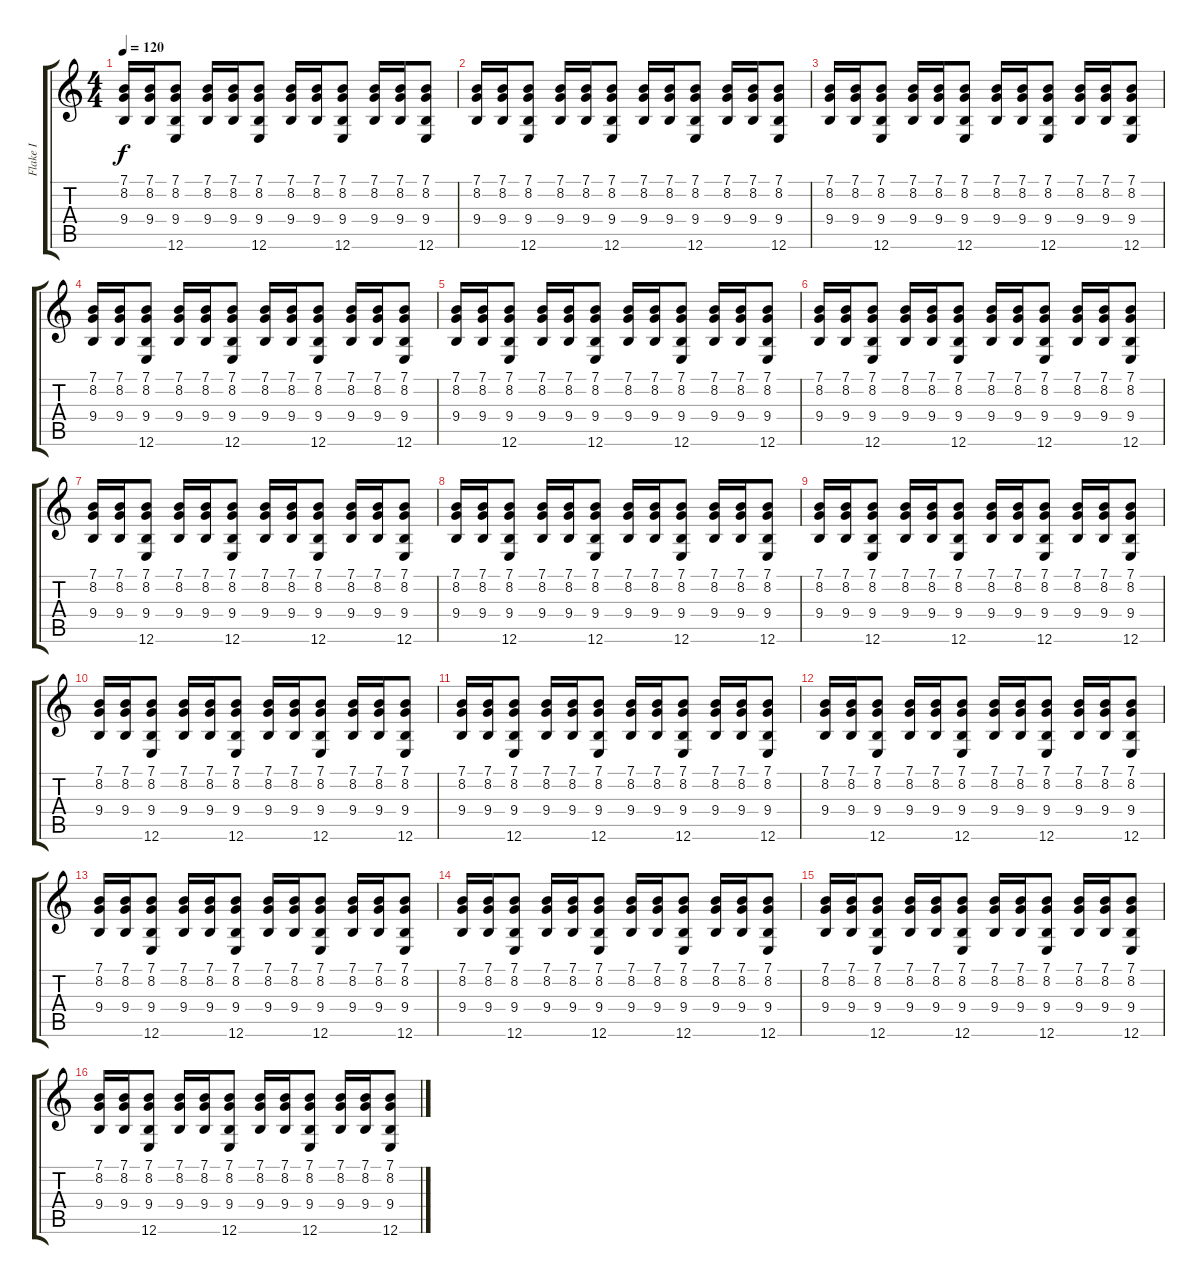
\track ("Flake I" "Flake I") {instrument fx1rain}
\staff {score tabs}
\tuning (E4 B3 G3 D3 A2 E2) {hide}
\ts (4 4)
\tempo 120
\clef g2
\ks c
(7.1 8.2 9.4).16{dy f} (7.1 8.2 9.4).16 (7.1 8.2 9.4 12.6).8 (7.1 8.2 9.4).16 (7.1 8.2 9.4).16 (7.1 8.2 9.4 12.6).8 (7.1 8.2 9.4).16 (7.1 8.2 9.4).16 (7.1 8.2 9.4 12.6).8 (7.1 8.2 9.4).16 (7.1 8.2 9.4).16 (7.1 8.2 9.4 12.6).8 |
(7.1 8.2 9.4).16 (7.1 8.2 9.4).16 (7.1 8.2 9.4 12.6).8 (7.1 8.2 9.4).16 (7.1 8.2 9.4).16 (7.1 8.2 9.4 12.6).8 (7.1 8.2 9.4).16 (7.1 8.2 9.4).16 (7.1 8.2 9.4 12.6).8 (7.1 8.2 9.4).16 (7.1 8.2 9.4).16 (7.1 8.2 9.4 12.6).8 |
(7.1 8.2 9.4).16 (7.1 8.2 9.4).16 (7.1 8.2 9.4 12.6).8 (7.1 8.2 9.4).16 (7.1 8.2 9.4).16 (7.1 8.2 9.4 12.6).8 (7.1 8.2 9.4).16 (7.1 8.2 9.4).16 (7.1 8.2 9.4 12.6).8 (7.1 8.2 9.4).16 (7.1 8.2 9.4).16 (7.1 8.2 9.4 12.6).8 |
(7.1 8.2 9.4).16 (7.1 8.2 9.4).16 (7.1 8.2 9.4 12.6).8 (7.1 8.2 9.4).16 (7.1 8.2 9.4).16 (7.1 8.2 9.4 12.6).8 (7.1 8.2 9.4).16 (7.1 8.2 9.4).16 (7.1 8.2 9.4 12.6).8 (7.1 8.2 9.4).16 (7.1 8.2 9.4).16 (7.1 8.2 9.4 12.6).8 |
(7.1 8.2 9.4).16 (7.1 8.2 9.4).16 (7.1 8.2 9.4 12.6).8 (7.1 8.2 9.4).16 (7.1 8.2 9.4).16 (7.1 8.2 9.4 12.6).8 (7.1 8.2 9.4).16 (7.1 8.2 9.4).16 (7.1 8.2 9.4 12.6).8 (7.1 8.2 9.4).16 (7.1 8.2 9.4).16 (7.1 8.2 9.4 12.6).8 |
(7.1 8.2 9.4).16 (7.1 8.2 9.4).16 (7.1 8.2 9.4 12.6).8 (7.1 8.2 9.4).16 (7.1 8.2 9.4).16 (7.1 8.2 9.4 12.6).8 (7.1 8.2 9.4).16 (7.1 8.2 9.4).16 (7.1 8.2 9.4 12.6).8 (7.1 8.2 9.4).16 (7.1 8.2 9.4).16 (7.1 8.2 9.4 12.6).8 |
(7.1 8.2 9.4).16 (7.1 8.2 9.4).16 (7.1 8.2 9.4 12.6).8 (7.1 8.2 9.4).16 (7.1 8.2 9.4).16 (7.1 8.2 9.4 12.6).8 (7.1 8.2 9.4).16 (7.1 8.2 9.4).16 (7.1 8.2 9.4 12.6).8 (7.1 8.2 9.4).16 (7.1 8.2 9.4).16 (7.1 8.2 9.4 12.6).8 |
(7.1 8.2 9.4).16 (7.1 8.2 9.4).16 (7.1 8.2 9.4 12.6).8 (7.1 8.2 9.4).16 (7.1 8.2 9.4).16 (7.1 8.2 9.4 12.6).8 (7.1 8.2 9.4).16 (7.1 8.2 9.4).16 (7.1 8.2 9.4 12.6).8 (7.1 8.2 9.4).16 (7.1 8.2 9.4).16 (7.1 8.2 9.4 12.6).8 |
(7.1 8.2 9.4).16 (7.1 8.2 9.4).16 (7.1 8.2 9.4 12.6).8 (7.1 8.2 9.4).16 (7.1 8.2 9.4).16 (7.1 8.2 9.4 12.6).8 (7.1 8.2 9.4).16 (7.1 8.2 9.4).16 (7.1 8.2 9.4 12.6).8 (7.1 8.2 9.4).16 (7.1 8.2 9.4).16 (7.1 8.2 9.4 12.6).8 |
(7.1 8.2 9.4).16 (7.1 8.2 9.4).16 (7.1 8.2 9.4 12.6).8 (7.1 8.2 9.4).16 (7.1 8.2 9.4).16 (7.1 8.2 9.4 12.6).8 (7.1 8.2 9.4).16 (7.1 8.2 9.4).16 (7.1 8.2 9.4 12.6).8 (7.1 8.2 9.4).16 (7.1 8.2 9.4).16 (7.1 8.2 9.4 12.6).8 |
(7.1 8.2 9.4).16 (7.1 8.2 9.4).16 (7.1 8.2 9.4 12.6).8 (7.1 8.2 9.4).16 (7.1 8.2 9.4).16 (7.1 8.2 9.4 12.6).8 (7.1 8.2 9.4).16 (7.1 8.2 9.4).16 (7.1 8.2 9.4 12.6).8 (7.1 8.2 9.4).16 (7.1 8.2 9.4).16 (7.1 8.2 9.4 12.6).8 |
(7.1 8.2 9.4).16 (7.1 8.2 9.4).16 (7.1 8.2 9.4 12.6).8 (7.1 8.2 9.4).16 (7.1 8.2 9.4).16 (7.1 8.2 9.4 12.6).8 (7.1 8.2 9.4).16 (7.1 8.2 9.4).16 (7.1 8.2 9.4 12.6).8 (7.1 8.2 9.4).16 (7.1 8.2 9.4).16 (7.1 8.2 9.4 12.6).8 |
(7.1 8.2 9.4).16 (7.1 8.2 9.4).16 (7.1 8.2 9.4 12.6).8 (7.1 8.2 9.4).16 (7.1 8.2 9.4).16 (7.1 8.2 9.4 12.6).8 (7.1 8.2 9.4).16 (7.1 8.2 9.4).16 (7.1 8.2 9.4 12.6).8 (7.1 8.2 9.4).16 (7.1 8.2 9.4).16 (7.1 8.2 9.4 12.6).8 |
(7.1 8.2 9.4).16 (7.1 8.2 9.4).16 (7.1 8.2 9.4 12.6).8 (7.1 8.2 9.4).16 (7.1 8.2 9.4).16 (7.1 8.2 9.4 12.6).8 (7.1 8.2 9.4).16 (7.1 8.2 9.4).16 (7.1 8.2 9.4 12.6).8 (7.1 8.2 9.4).16 (7.1 8.2 9.4).16 (7.1 8.2 9.4 12.6).8 |
(7.1 8.2 9.4).16 (7.1 8.2 9.4).16 (7.1 8.2 9.4 12.6).8 (7.1 8.2 9.4).16 (7.1 8.2 9.4).16 (7.1 8.2 9.4 12.6).8 (7.1 8.2 9.4).16 (7.1 8.2 9.4).16 (7.1 8.2 9.4 12.6).8 (7.1 8.2 9.4).16 (7.1 8.2 9.4).16 (7.1 8.2 9.4 12.6).8 |
(7.1 8.2 9.4).16 (7.1 8.2 9.4).16 (7.1 8.2 9.4 12.6).8 (7.1 8.2 9.4).16 (7.1 8.2 9.4).16 (7.1 8.2 9.4 12.6).8 (7.1 8.2 9.4).16 (7.1 8.2 9.4).16 (7.1 8.2 9.4 12.6).8 (7.1 8.2 9.4).16 (7.1 8.2 9.4).16 (7.1 8.2 9.4 12.6).8
